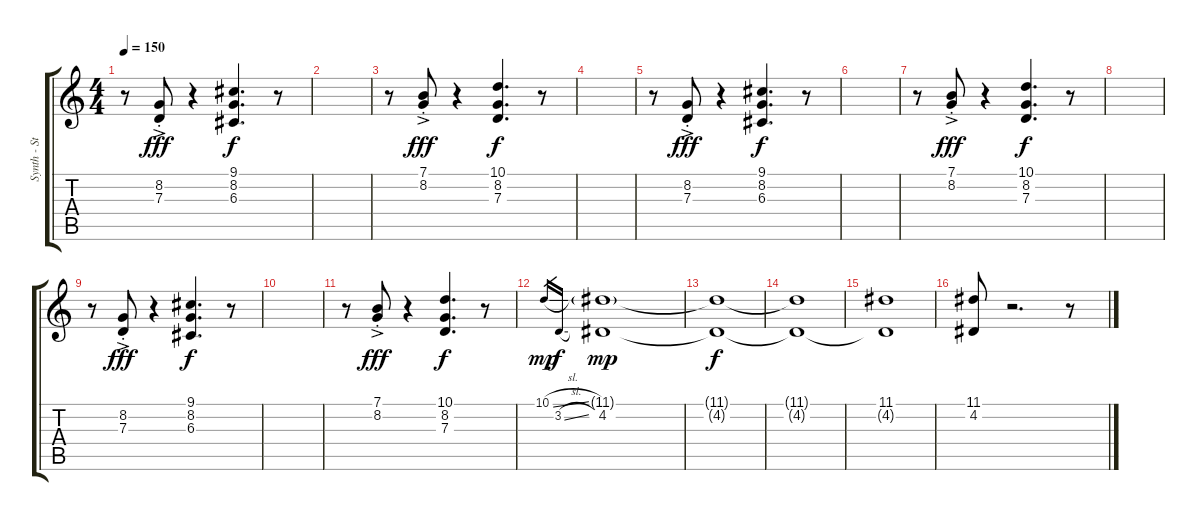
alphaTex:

\track ("Synth - Strings 1" "Synth - St") {instrument synthstrings1}
\staff {score tabs}
\tuning (E4 B3 G3 D3 A2 E2) {hide}
\ts (4 4)
\tempo 150
\clef g2
\ks c
r.8{dy f} (8.2{ac st} 7.3{ac st}).8{dy fff} r.4 (9.1 8.2 6.3).4{d dy f} r.8 |
|
r.8 (7.1{ac st} 8.2{ac st}).8{dy fff} r.4 (10.1 8.2 7.3).4{d dy f} r.8 |
|
r.8 (8.2{ac st} 7.3{ac st}).8{dy fff} r.4 (9.1 8.2 6.3).4{d dy f} r.8 |
|
r.8 (7.1{ac st} 8.2{ac st}).8{dy fff} r.4 (10.1 8.2 7.3).4{d dy f} r.8 |
|
r.8 (8.2{ac st} 7.3{ac st}).8{dy fff} r.4 (9.1 8.2 6.3).4{d dy f} r.8 |
|
r.8 (7.1{ac st} 8.2{ac st}).8{dy fff} r.4 (10.1 8.2 7.3).4{d dy f} r.8 |
10.1{sl}.16{gr dy mp} 3.2{sl}.16{gr dy f} (11.1{g} 4.2).1{dy mp} |
(11.1{t} 4.2{t}).1{dy f} |
(11.1{t} 4.2{t}).1 |
(11.1 4.2{t}).1 |
(11.1 4.2).8 r.2{d} r.8
